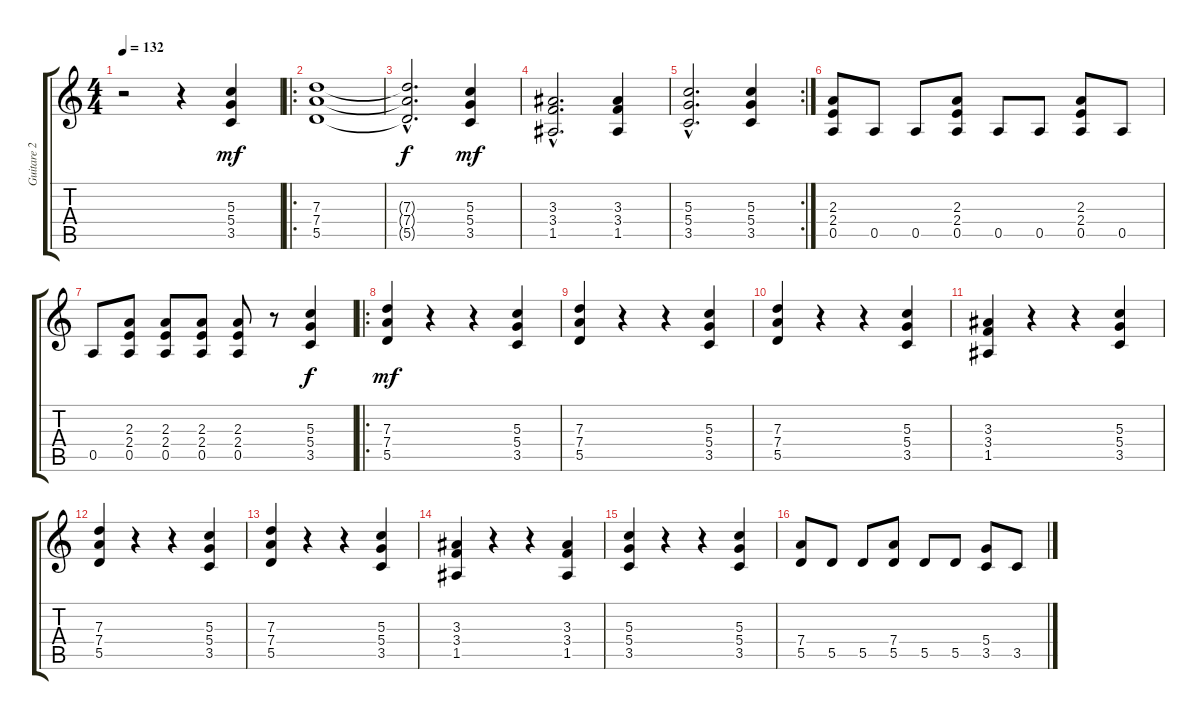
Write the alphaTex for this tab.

\track ("Guitare 2" "Guitare 2") {instrument electricguitarmuted}
\staff {score tabs}
\tuning (E4 B3 G3 D3 A2 E2) {hide}
\ts (4 4)
\tempo 132
\clef g2
\ks c
r.2{dy mf instrument electricguitarmuted} r.4 (5.3 5.4 3.5).4 |
\ro
(7.3 7.4 5.5).1 |
(7.3{hac t} 7.4{hac t} 5.5{hac t}).2{d dy f} (5.3 5.4 3.5).4{dy mf} |
(3.3{hac} 3.4{hac} 1.5{hac}).2{d} (3.3 3.4 1.5).4 |
\rc 2
(5.3{hac} 5.4{hac} 3.5{hac}).2{d} (5.3 5.4 3.5).4 |
(2.3 2.4 0.5).8 0.5.8 0.5.8 (2.3 2.4 0.5).8 0.5.8 0.5.8 (2.3 2.4 0.5).8 0.5.8 |
0.5.8 (2.3 2.4 0.5).8 (2.3 2.4 0.5).8 (2.3 2.4 0.5).8 (2.3 2.4 0.5).8 r.8 (5.3 5.4 3.5).4{dy f} |
\ro
(7.3 7.4 5.5).4{dy mf} r.4 r.4 (5.3 5.4 3.5).4 |
(7.3 7.4 5.5).4 r.4 r.4 (5.3 5.4 3.5).4 |
(7.3 7.4 5.5).4 r.4 r.4 (5.3 5.4 3.5).4 |
(3.3 3.4 1.5).4 r.4 r.4 (5.3 5.4 3.5).4 |
(7.3 7.4 5.5).4 r.4 r.4 (5.3 5.4 3.5).4 |
(7.3 7.4 5.5).4 r.4 r.4 (5.3 5.4 3.5).4 |
(3.3 3.4 1.5).4 r.4 r.4 (3.3 3.4 1.5).4 |
(5.3 5.4 3.5).4 r.4 r.4 (5.3 5.4 3.5).4 |
(7.4 5.5).8 5.5.8 5.5.8 (7.4 5.5).8 5.5.8 5.5.8 (5.4 3.5).8 3.5.8
